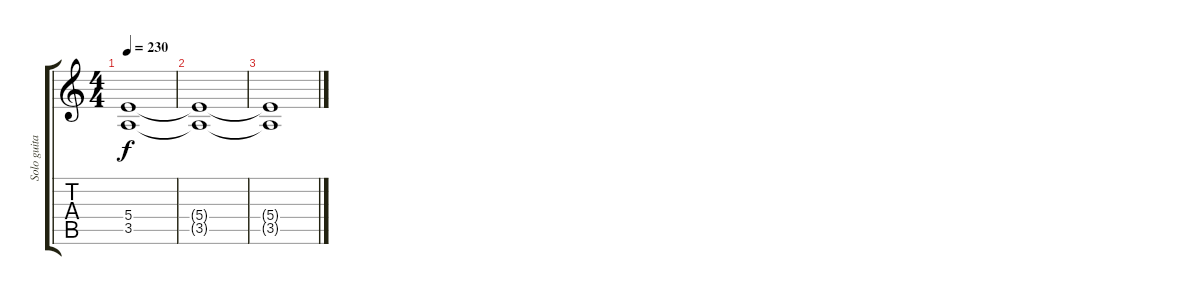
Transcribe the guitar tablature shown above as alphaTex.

\track ("Solo guitar" "Solo guita") {instrument overdrivenguitar}
\staff {score tabs}
\tuning (Db4 Ab3 E3 B2 Gb2 Db2) {hide}
\ts (4 4)
\tempo 230
\clef g2
\ks c
(5.4{t} 3.5{t}).1{dy f} |
(5.4{t} 3.5{t}).1 |
(5.4{t} 3.5{t}).1{volume 0 instrument overdrivenguitar}
